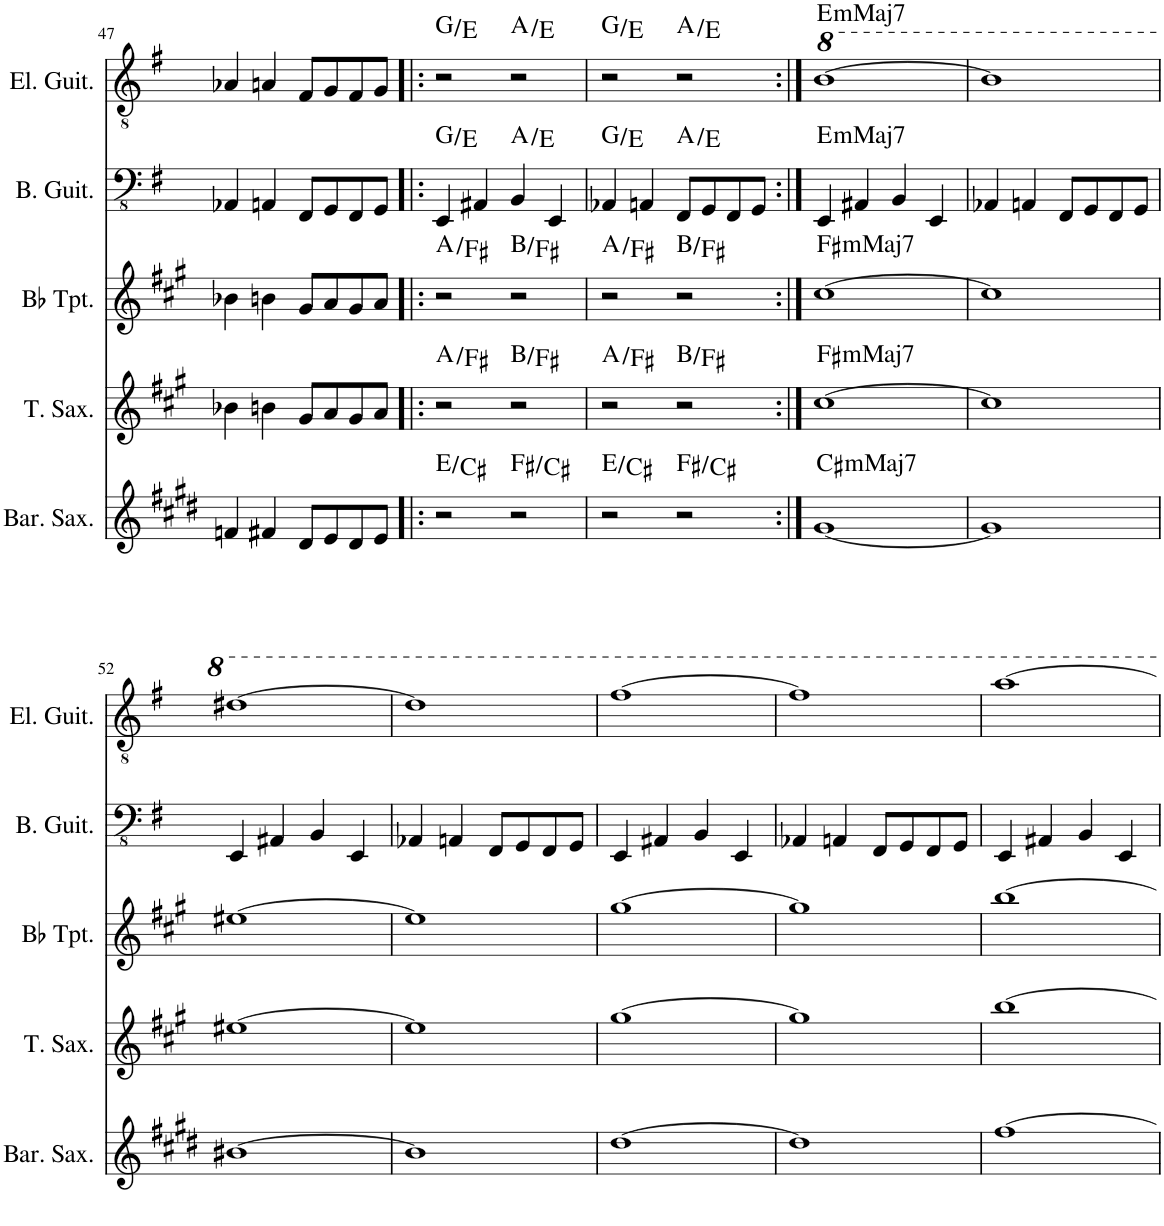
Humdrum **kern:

**kern	**harte	**kern	**harte	**kern	**harte	**kern	**harte	**kern	**harte
*part5	*part5	*part4	*part4	*part3	*part3	*part2	*part2	*part1	*part1
*staff5	*	*staff4	*	*staff3	*	*staff2	*	*staff1	*
*I"Baritone Saxophone	*	*I"Tenor Saxophone	*	*I"Bb Trumpet	*	*I"Bass Guitar	*	*I"Electric Guitar	*
*I'Bar. Sax.	*	*I'T. Sax.	*	*I'Bb Tpt.	*	*I'B. Guit.	*	*I'El. Guit.	*
!!LO:PB:g=z
*clefG2	*	*clefG2	*	*clefG2	*	*clefFv4	*	*clefGv2	*
*Trd12c21	*	*Trd8c14	*	*Trd1c2	*	*	*	*	*
*k[f#c#g#d#]	*	*k[f#c#g#]	*	*k[f#c#g#]	*	*k[f#]	*	*k[f#]	*
*M4/4	*	*M4/4	*	*M4/4	*	*M4/4	*	*M4/4	*
=47	=47	=47	=47	=47	=47	=47	=47	=47	=47
4fn/	.	4b-X\	.	4b-X\	.	4AAA-X/	.	4A-X/	.
4f#X/	.	4bn\	.	4bn\	.	4AAAn/	.	4An/	.
8d#/L	.	8g#/L	.	8g#/L	.	8FFF#/L	.	8F#/L	.
8e/	.	8a/	.	8a/	.	8GGG/	.	8G/	.
8d#/	.	8g#/	.	8g#/	.	8FFF#/	.	8F#/	.
8e/J	.	8a/J	.	8a/J	.	8GGG/J	.	8G/J	.
=48!|:	=48!|:	=48!|:	=48!|:	=48!|:	=48!|:	=48!|:	=48!|:	=48!|:	=48!|:
2r	E:maj/6	2r	A:maj/6	2r	A:maj/6	4EEE/	G:maj/6	2r	G:maj/6
.	.	.	.	.	.	4AAA#X/	.	.	.
2r	F#:maj/5	2r	B:maj/5	2r	B:maj/5	4BBB/	A:maj/5	2r	A:maj/5
.	.	.	.	.	.	4EEE/	.	.	.
=49	=49	=49	=49	=49	=49	=49	=49	=49	=49
2r	E:maj/6	2r	A:maj/6	2r	A:maj/6	4AAA-X/	G:maj/6	2r	G:maj/6
.	.	.	.	.	.	4AAAn/	.	.	.
2r	F#:maj/5	2r	B:maj/5	2r	B:maj/5	8FFF#/L	A:maj/5	2r	A:maj/5
.	.	.	.	.	.	8GGG/	.	.	.
.	.	.	.	.	.	8FFF#/	.	.	.
.	.	.	.	.	.	8GGG/J	.	.	.
=50:|!	=50:|!	=50:|!	=50:|!	=50:|!	=50:|!	=50:|!	=50:|!	=50:|!	=50:|!
!	!LO:H:kt=mMaj7	!	!LO:H:kt=mMaj7	!	!LO:H:kt=mMaj7	!	!LO:H:kt=mMaj7	!	!LO:H:kt=mMaj7
[1g#	C#:minmaj7	[1cc#	F#:minmaj7	[1cc#	F#:minmaj7	4EEE/	E:minmaj7	[1b	E:minmaj7
.	.	.	.	.	.	4AAA#X/	.	.	.
.	.	.	.	.	.	4BBB/	.	.	.
.	.	.	.	.	.	4EEE/	.	.	.
=51	=51	=51	=51	=51	=51	=51	=51	=51	=51
1g#]	.	1cc#]	.	1cc#]	.	4AAA-X/	.	1b]	.
.	.	.	.	.	.	4AAAn/	.	.	.
.	.	.	.	.	.	8FFF#/L	.	.	.
.	.	.	.	.	.	8GGG/	.	.	.
.	.	.	.	.	.	8FFF#/	.	.	.
.	.	.	.	.	.	8GGG/J	.	.	.
!!LO:LB:g=z
=52	=52	=52	=52	=52	=52	=52	=52	=52	=52
[1b#X	.	[1ee#X	.	[1ee#X	.	4EEE/	.	[1dd#X	.
.	.	.	.	.	.	4AAA#X/	.	.	.
.	.	.	.	.	.	4BBB/	.	.	.
.	.	.	.	.	.	4EEE/	.	.	.
=53	=53	=53	=53	=53	=53	=53	=53	=53	=53
1b#]	.	1ee#]	.	1ee#]	.	4AAA-X/	.	1dd#]	.
.	.	.	.	.	.	4AAAn/	.	.	.
.	.	.	.	.	.	8FFF#/L	.	.	.
.	.	.	.	.	.	8GGG/	.	.	.
.	.	.	.	.	.	8FFF#/	.	.	.
.	.	.	.	.	.	8GGG/J	.	.	.
=54	=54	=54	=54	=54	=54	=54	=54	=54	=54
[1dd#	.	[1gg#	.	[1gg#	.	4EEE/	.	[1ff#	.
.	.	.	.	.	.	4AAA#X/	.	.	.
.	.	.	.	.	.	4BBB/	.	.	.
.	.	.	.	.	.	4EEE/	.	.	.
=55	=55	=55	=55	=55	=55	=55	=55	=55	=55
1dd#]	.	1gg#]	.	1gg#]	.	4AAA-X/	.	1ff#]	.
.	.	.	.	.	.	4AAAn/	.	.	.
.	.	.	.	.	.	8FFF#/L	.	.	.
.	.	.	.	.	.	8GGG/	.	.	.
.	.	.	.	.	.	8FFF#/	.	.	.
.	.	.	.	.	.	8GGG/J	.	.	.
=56	=56	=56	=56	=56	=56	=56	=56	=56	=56
[1ff#	.	[1bb	.	[1bb	.	4EEE/	.	[1aa	.
.	.	.	.	.	.	4AAA#X/	.	.	.
.	.	.	.	.	.	4BBB/	.	.	.
.	.	.	.	.	.	4EEE/	.	.	.
=	=	=	=	=	=	=	=	=	=
*-	*-	*-	*-	*-	*-	*-	*-	*-	*-
